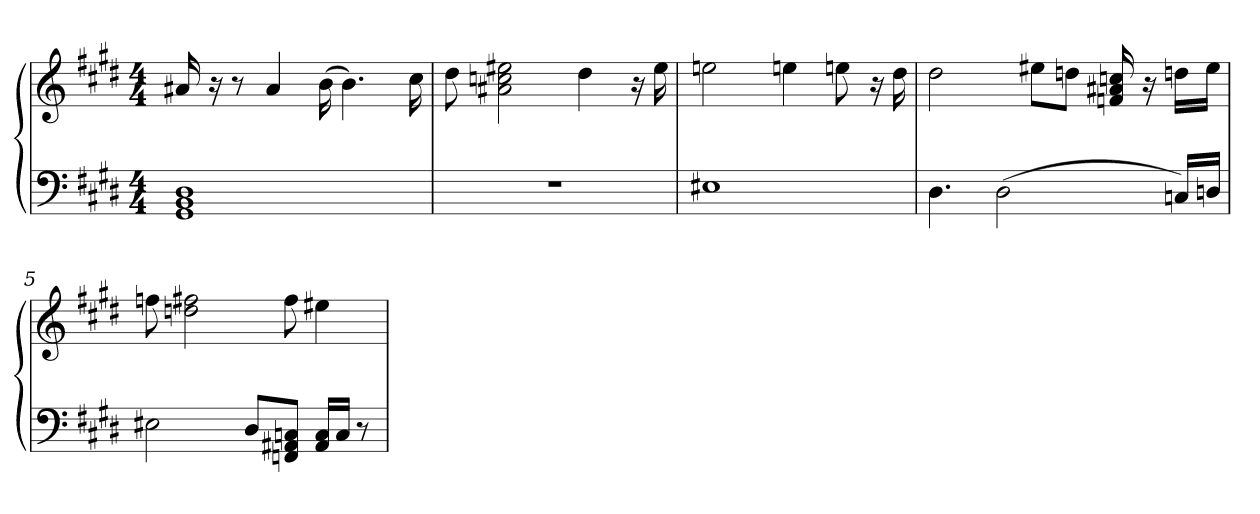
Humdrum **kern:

**kern	**kern
*part1	*part1
*staff2	*staff1
*clefF4	*clefG2
*k[f#c#g#d#]	*k[f#c#g#d#]
*M4/4	*M4/4
=1	=1
1GG# 1BB 1D#	16a#X
.	16r
.	8r
.	4a#
.	(16b
.	4.b)
.	16cc#
=2	=2
1r	8dd#
.	2a#X 2ccn 2ee#X
.	4dd#
.	16r
.	16ee#
=3	=3
1E#X	2een
.	4een
.	8een
.	16r
.	16dd#
=4	=4
4.D#	2dd#
(2D#	.
.	8ee#X\L
.	8ddn\J
.	16fn 16a#X 16ccn
.	16r
16Cn/LL)	16ddn\LL
16Dn/JJ	16ee#\JJ
=5	=5
2E#X	8ffn
.	2ddn 2ff#X
8D#/L	.
8FFn/ 8AA#X/ 8Cn/J	8ff#
16AA#/ 16C/LL	4ee#X
16C/JJ	.
8r	.
=	=
*-	*-
